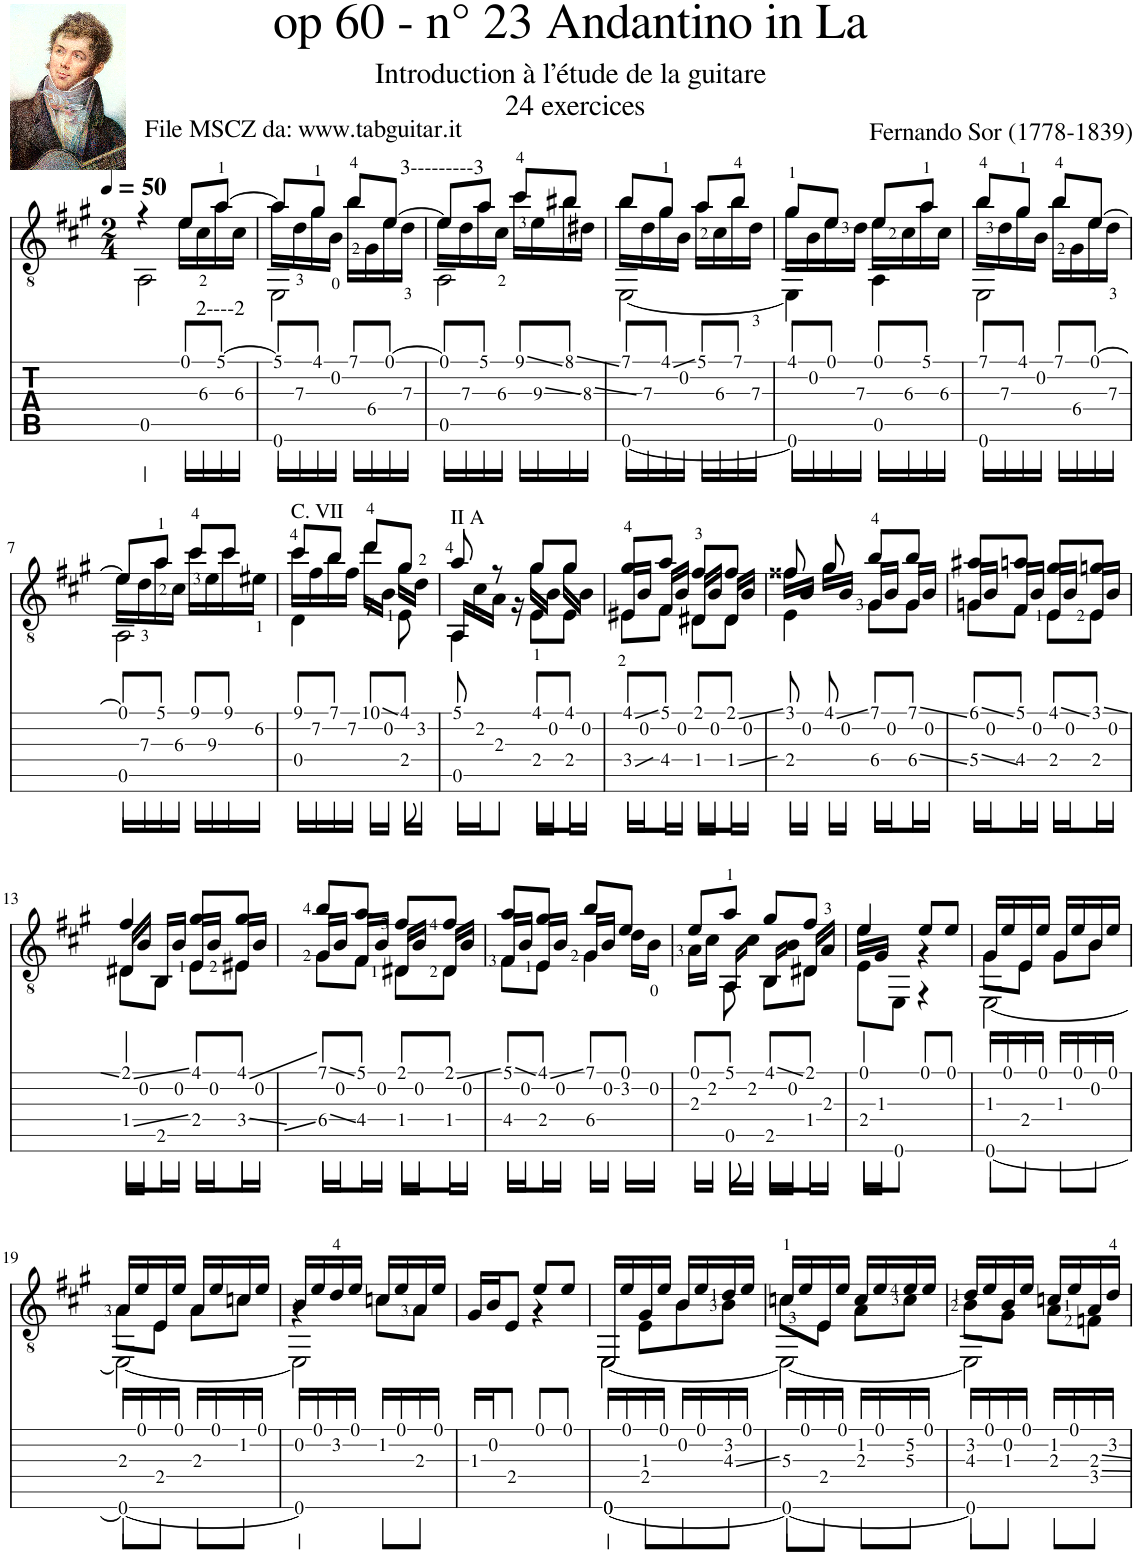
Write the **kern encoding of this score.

**kern	**kern
*part2	*part1
*staff2	*staff1
*I"Chitarra classica (Intavolatura)	*I"Chitarra classica
*stria6	*
*	*clefGv2
*k[f#c#g#]	*k[f#c#g#]
*M2/4	*M2/4
*MM50	*MM50
=1	=1
*^	*^
*	*^	*	*^
4r	4ryy	2AA\	4r	4ryy	2AA\
8e/L	16e\LL	.	8e/L	16e\LL	.
!	!LO:TX:a:t=2----2	!	!	!	!
.	16c#\	.	.	16c#\	.
[8a/J	16a\	.	[8a/J	16a\	.
.	16c#\JJ	.	.	16c#\JJ	.
=2	=2	=2	=2	=2	=2
8a/L]	16a\LL	2EE\	8a/L]	16a\LL	2EE\
.	16d\	.	.	16d\	.
8g#/J	16g#\	.	8g#/J	16g#\	.
.	16B\JJ	.	.	16B\JJ	.
8b/L	16b\LL	.	8b/L	16b\LL	.
.	16G#\	.	.	16G#\	.
[8e/J	16e\	.	[8e/J	16e\	.
!	!	!	!	!LO:TX:a:t=3---------3	!
.	16d\JJ	.	.	16d\JJ	.
=3	=3	=3	=3	=3	=3
8e/L]	16e\LL	2AA\	8e/L]	16e\LL	2AA\
.	16d\	.	.	16d\	.
8a/J	16a\	.	8a/J	16a\	.
.	16c#\JJ	.	.	16c#\JJ	.
8cc#/L	16cc#\LL	.	8cc#/L	16cc#\LL	.
.	16e\	.	.	16e\	.
8b#X/J	16b#\	.	8b#X/J	16b#\	.
.	16d#X\JJ	.	.	16d#X\JJ	.
=4	=4	=4	=4	=4	=4
8b/L	16b\LL	[2EE\	8b/L	16b\LL	[2EE\
.	16d\	.	.	16d\	.
8g#/J	16g#\	.	8g#/J	16g#\	.
.	16B\JJ	.	.	16B\JJ	.
8a/L	16a\LL	.	8a/L	16a\LL	.
.	16c#\	.	.	16c#\	.
8b/J	16b\	.	8b/J	16b\	.
.	16d\JJ	.	.	16d\JJ	.
=5	=5	=5	=5	=5	=5
8g#/L	16g#\LL	4EE\]	8g#/L	16g#\LL	4EE\]
.	16B\	.	.	16B\	.
8e/J	16e\	.	8e/J	16e\	.
.	16d\JJ	.	.	16d\JJ	.
8e/L	16e\LL	4AA\	8e/L	16e\LL	4AA\
.	16c#\	.	.	16c#\	.
8a/J	16a\	.	8a/J	16a\	.
.	16c#\JJ	.	.	16c#\JJ	.
=6	=6	=6	=6	=6	=6
8b/L	16b\LL	2EE\	8b/L	16b\LL	2EE\
.	16d\	.	.	16d\	.
8g#/J	16g#\	.	8g#/J	16g#\	.
.	16B\JJ	.	.	16B\JJ	.
8b/L	16b\LL	.	8b/L	16b\LL	.
.	16G#\	.	.	16G#\	.
[8e/J	16e\	.	[8e/J	16e\	.
.	16d\JJ	.	.	16d\JJ	.
!!LO:LB:g=z	!!	!!
=7	=7	=7	=7	=7	=7
8e/L]	16e\LL	2AA\	8e/L]	16e\LL	2AA\
.	16d\	.	.	16d\	.
8a/J	16a\	.	8a/J	16a\	.
.	16c#\JJ	.	.	16c#\JJ	.
8cc#/L	16cc#\LL	.	8cc#/L	16cc#\LL	.
.	16e\	.	.	16e\	.
8cc#/J	16cc#\	.	8cc#/J	16cc#\	.
.	16fn\JJ	.	.	16e#X\JJ	.
=8	=8	=8	=8	=8	=8
!	!	!	!LO:TX:a:t=C. VII	!	!
8cc#/L	16cc#\LL	4D\	8cc#/L	16cc#\LL	4D\
.	16f#\	.	.	16f#\	.
8b/J	16b\	.	8b/J	16b\	.
.	16f#\JJ	.	.	16f#\JJ	.
8dd/L	16dd\LL	8r	8dd/L	16dd\LL	8r
.	16B\JJ	.	.	16B\JJ	.
8g#/J	16g#\LL	8E\	8g#/J	16g#\LL	8E\
.	16d\JJ	.	.	16d\JJ	.
=9	=9	=9	=9	=9	=9
!	!	!	!LO:TX:a:t=II A	!	!
8a/	16AA\LL	4AA\	8a/	16AA/LL	4AA\
.	16c#\J	.	.	16c#\	.
8r	8A\J	.	8r	16A\JJ	.
.	.	.	.	16r	.
8g#/L	16g#\LL	8E\L	8g#/L	16g#\LL	8E\L
.	16B\JJ	.	.	16B\JJ	.
8g#/J	16g#\LL	8E\J	8g#/J	16g#\LL	8E\J
.	16B\JJ	.	.	16B\JJ	.
=10	=10	=10	=10	=10	=10
8g#/L	16E#X\LL	8E#\L	8g#/L	16E#X/LL	8E#\L
.	16B\JJ	.	.	16B/JJ	.
8a/J	16F#\LL	8F#\J	8a/J	16F#/LL	8F#\J
.	16B\JJ	.	.	16B/JJ	.
8f#/L	16D#X\LL	8D#\L	8f#/L	16D#X/LL	8D#\L
.	16B\JJ	.	.	16B/JJ	.
8f#/J	16D#\LL	8D#\J	8f#/J	16D#/LL	8D#\J
.	16B\JJ	.	.	16B/JJ	.
=11	=11	=11	=11	=11	=11
8f##X/	16f##\LL	4E\	8f##X/	16f##\LL	4E\
.	16B\JJ	.	.	16B/JJ	.
8g#/	16g#\LL	.	8g#/	16g#\LL	.
.	16B\JJ	.	.	16B/JJ	.
8b/L	16G#\LL	8G#\L	8b/L	16G#/LL	8G#\L
.	16B\JJ	.	.	16B/JJ	.
8b/J	16G#\LL	8G#\J	8b/J	16G#/LL	8G#\J
.	16B\JJ	.	.	16B/JJ	.
=12	=12	=12	=12	=12	=12
8a#X/L	16Gn\LL	8G\L	8a#X/L	16Gn/LL	8G\L
.	16B\JJ	.	.	16B/JJ	.
8an/J	16F#\LL	8F#\J	8an/J	16F#/LL	8F#\J
.	16B\JJ	.	.	16B/JJ	.
8g#/L	16E\LL	8E\L	8g#/L	16E/LL	8E\L
.	16B\JJ	.	.	16B/JJ	.
8gn/J	16E\LL	8E\J	8gn/J	16E/LL	8E\J
.	16B\JJ	.	.	16B/JJ	.
!!LO:LB:g=z	!!	!!
=13	=13	=13	=13	=13	=13
4f#/	16D#X\LL	8D#\L	4f#/	16D#X/LL	8D#\L
.	16B\JJ	.	.	16B/JJ	.
.	16BB\LL	8BB\J	.	16BB/LL	8BB\J
.	16B\JJ	.	.	16B/JJ	.
8g#/L	16E\LL	8E\L	8g#/L	16E/LL	8E\L
.	16B\JJ	.	.	16B/JJ	.
8g#/J	16E#X\LL	8E#\J	8g#/J	16E#X/LL	8E#\J
.	16B\JJ	.	.	16B/JJ	.
=14	=14	=14	=14	=14	=14
8b/L	16G#\LL	8G#\L	8b/L	16G#/LL	8G#\L
.	16B\JJ	.	.	16B/JJ	.
8a/J	16F#\LL	8F#\J	8a/J	16F#/LL	8F#\J
.	16B\JJ	.	.	16B/JJ	.
8f#/L	16D#X\LL	8D#\L	8f#/L	16D#X/LL	8D#\L
.	16B\JJ	.	.	16B/JJ	.
8f#/J	16D#\LL	8D#\J	8f#/J	16D#/LL	8D#\J
.	16B\JJ	.	.	16B/JJ	.
=15	=15	=15	=15	=15	=15
8a/L	16F#\LL	8F#\L	8a/L	16F#/LL	8F#\L
.	16B\JJ	.	.	16B/JJ	.
8g#/J	16E\LL	8E\J	8g#/J	16E/LL	8E\J
.	16B\JJ	.	.	16B/JJ	.
8b/L	16G#\LL	4G#\	8b/L	16G#/LL	4G#\
.	16B\JJ	.	.	16B/JJ	.
8e/J	16d\LL	.	8e/J	16d\LL	.
.	16B\JJ	.	.	16B\JJ	.
=16	=16	=16	=16	=16	=16
8e/L	16A\LL	8ryy	8e/L	16A\LL	8ryy
.	16c#\JJ	.	.	16c#\JJ	.
8a/J	16AA\LL	8AA\	8a/J	16AA/LL	8AA\
.	16c#\JJ	.	.	16c#\JJ	.
8g#/L	16BB\LL	8BB\L	8g#/L	16BB/LL	8BB\L
.	16B\JJ	.	.	16B\JJ	.
8f#/J	16D#X\LL	8D#\J	8f#/J	16D#X/LL	8D#\J
.	16A\JJ	.	.	16A/JJ	.
=17	=17	=17	=17	=17	=17
4e/	16e\LL	8E\L	4e/	16e\LL	8E\L
.	16G#\JJ	.	.	16G#/JJ	.
.	8ryy	8EE\J	.	8ryy	8EE\J
8e/L	4r	4r	8e/L	4r	4r
8e/J	.	.	8e/J	.	.
=18	=18	=18	=18	=18	=18
16G#/LL	8G#\L	[2EE\	16G#/LL	8G#\L	[2EE\
16e/	.	.	16e/	.	.
16E/	8E\J	.	16E/	8E\J	.
16e/JJ	.	.	16e/JJ	.	.
16G#/LL	8G#\L	.	16G#/LL	8G#\L	.
16e/	.	.	16e/	.	.
16B/	8B\J	.	16B/	8B\J	.
16e/JJ	.	.	16e/JJ	.	.
!!LO:LB:g=z	!!	!!
=19	=19	=19	=19	=19	=19
16A/LL	8A\L	2EE\_	16A/LL	8A\L	2EE\_
16e/	.	.	16e/	.	.
16E/	8E\J	.	16E/	8E\J	.
16e/JJ	.	.	16e/JJ	.	.
16A/LL	8A\L	.	16A/LL	8A\L	.
16e/	.	.	16e/	.	.
16cn/	8c\J	.	16cn/	8c\J	.
16e/JJ	.	.	16e/JJ	.	.
=20	=20	=20	=20	=20	=20
16B/LL	4r	2EE\]	16B/LL	4r	2EE\]
16e/	.	.	16e/	.	.
16d/	.	.	16d/	.	.
16e/JJ	.	.	16e/JJ	.	.
16cn/LL	8c\L	.	16cn/LL	8c\L	.
16e/	.	.	16e/	.	.
16A/	8A\J	.	16A/	8A\J	.
16e/JJ	.	.	16e/JJ	.	.
*	*v	*v	*	*	*
*	*	*	*v	*v
=21	=21	=21	=21
16G#/LL	4ryy	16G#/LL	4ryy
16B/J	.	16B/J	.
8E/J	.	8E/J	.
8e/L	4r	8e/L	4r
8e/J	.	8e/J	.
*v	*v	*	*
*	*v	*v
=22	=22
!LO:N:head=open	!LO:N:head=open
*^	*^
*	*^	*	*^
16EE-X/LL	8ryy	[2EE-\	16EE/LL	8ryy	[2EE\
16e/	.	.	16e/	.	.
16G#/	8E\L	.	16G#/	8E\L	.
16e/JJ	.	.	16e/JJ	.	.
16B/LL	8B\	.	16B/LL	8B\	.
16e/	.	.	16e/	.	.
16d/	8B\J	.	16d/	8B\J	.
16e/JJ	.	.	16e/JJ	.	.
=23	=23	=23	=23	=23	=23
16cn/LL	8c\L	2EE-\_	16cn/LL	8c\L	2EE\_
16e/	.	.	16e/	.	.
16E/	8E\J	.	16E/	8E\J	.
16e/JJ	.	.	16e/JJ	.	.
16c/LL	8A\L	.	16c/LL	8A\L	.
16e/	.	.	16e/	.	.
16e/	8c\J	.	16e/	8c\J	.
16e/JJ	.	.	16e/JJ	.	.
=24	=24	=24	=24	=24	=24
16d/LL	8B\L	2EE-\]	16d/LL	8B\L	2EE\]
16e/	.	.	16e/	.	.
16B/	8G#\J	.	16B/	8G#\J	.
16e/JJ	.	.	16e/JJ	.	.
16cn/LL	8A\L	.	16cn/LL	8A\L	.
16e/	.	.	16e/	.	.
16A/	8Fn\J	.	16A/	8Fn\J	.
16d/JJ	.	.	16d/JJ	.	.
*v	*v	*v	*	*	*
*	*v	*v	*v
=	=
*-	*-
